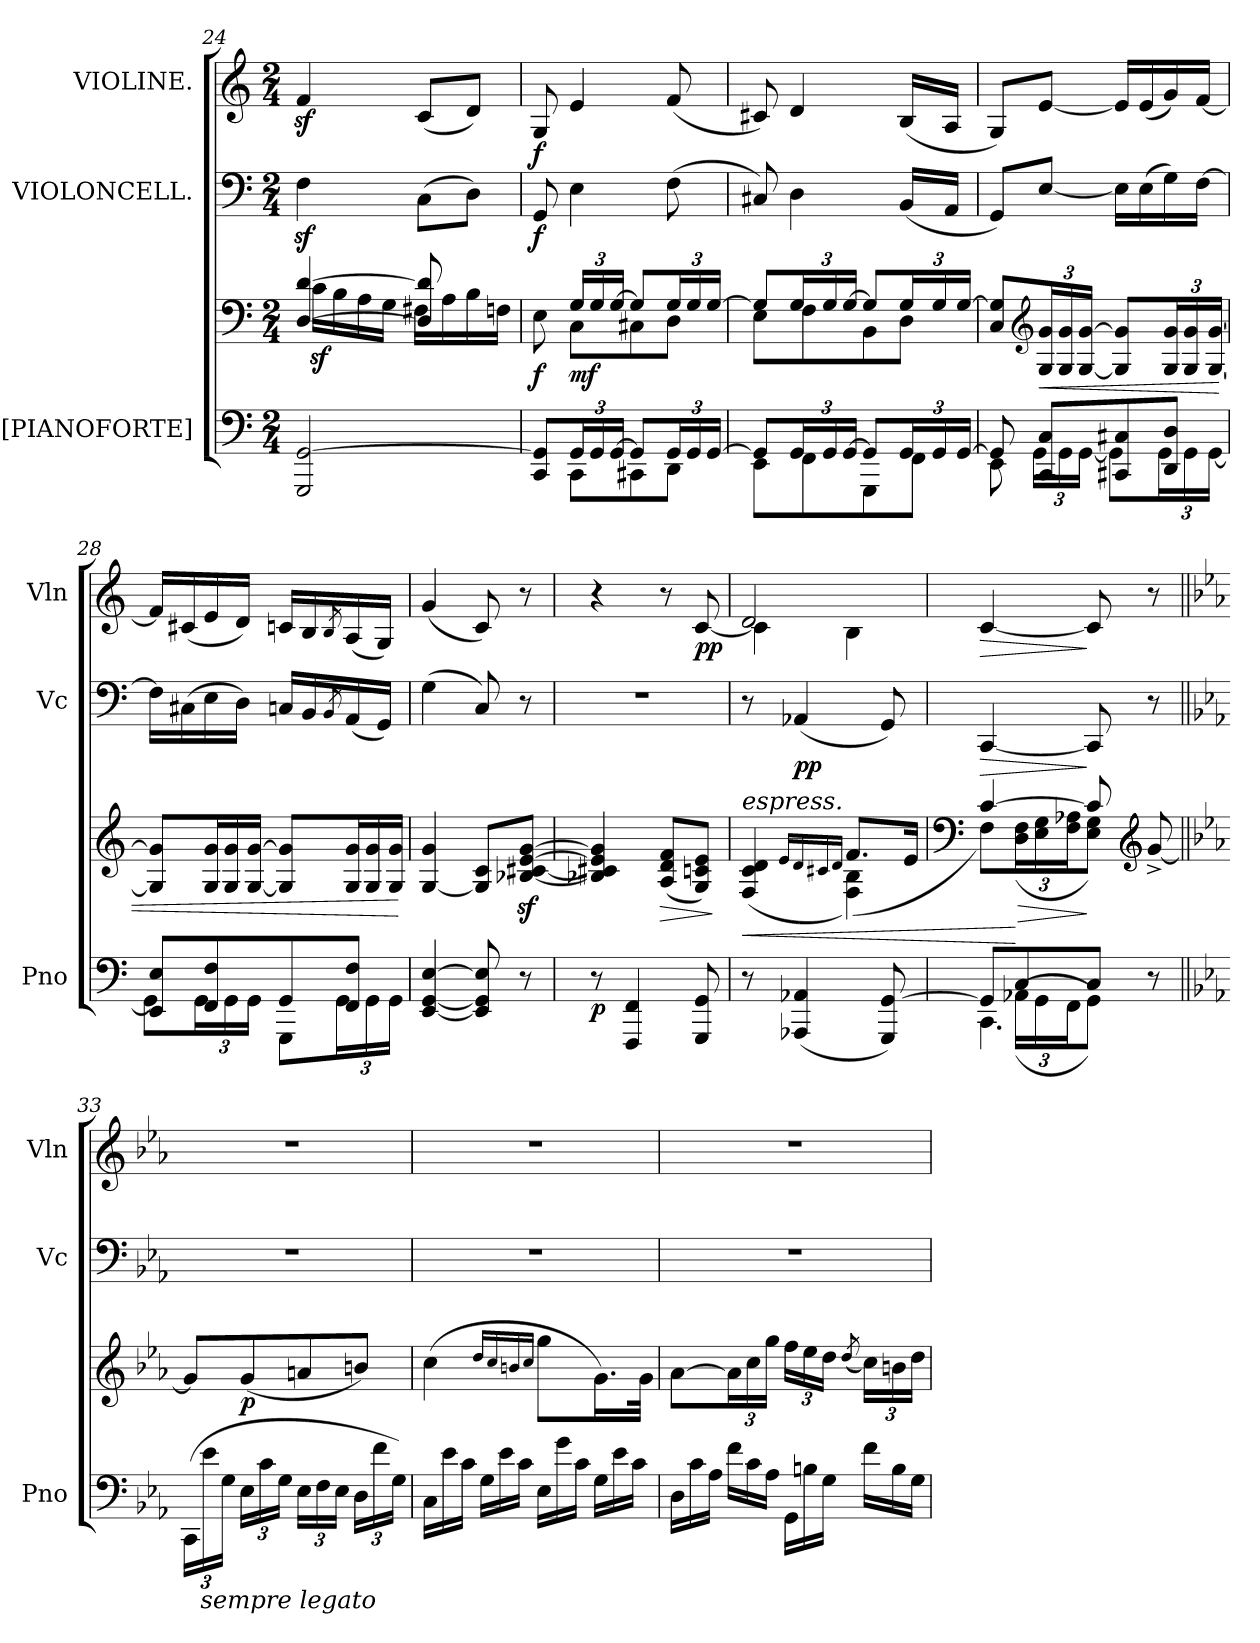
**kern	**kern	**dynam	**kern	**dynam	**kern	**dynam
*part3	*part3	*part3	*part2	*part2	*part1	*part1
*staff4	*staff3	*staff3/4	*staff2	*staff2	*staff1	*staff1
*I"[PIANOFORTE]	*	*	*I"VIOLONCELL.	*	*I"VIOLINE.	*
*I'Pno	*	*	*I'Vc	*	*I'Vln	*
*clefF4	*clefF4	*	*clefF4	*	*clefG2	*
*k[]	*k[]	*	*k[]	*	*k[]	*
*C:	*C:	*	*C:	*	*C:	*
*M2/4	*M2/4	*	*M2/4	*	*M2/4	*
=24	=24	=24	=24	=24	=24	=24
*	*^	*	*	*	*	*
2GGG/ [2GG/	[4D/ [4d/	16cz<\LL	.	4Fz\	.	4fz</	.
.	.	16B\	.	.	.	.	.
.	.	16A\	.	.	.	.	.
.	.	16G\JJ	.	.	.	.	.
.	8D]/ 8d]/	16F#X\LL	.	(8C\L	.	(8c/L	.
.	.	16A\	.	.	.	.	.
.	8ryy	16B\	.	8D\J)	.	8d/J)	.
.	.	16Fn\JJ	.	.	.	.	.
=25	=25	=25	=25	=25	=25	=25	=25
*^	*	*	*	*	*	*	*
8CC/ 8GG]/L	8ryy	8E\	8ryy	f	8GG/	f	8G/	f
24GG/L	8CC\L	24G/LL	8C\L	mf	4E\	.	4e/	.
24GG/	.	24G/	.	.	.	.	.	.
[24GG/JJ	.	[24G/JJ	.	.	.	.	.	.
8GG/L]	8CC#X\	8G/L]	8C#X\	.	.	.	.	.
24GG/L	8DD\J	24G/L	8D\J	.	(8F\	.	(8f/	.
24GG/	.	24G/	.	.	.	.	.	.
[24GG/JJ	.	[24G/JJ	.	.	.	.	.	.
=26	=26	=26	=26	=26	=26	=26	=26	=26
8GG/L]	8EE\L	8G/L]	8E\L	.	8C#X/)	.	8c#X/)	.
24GG/L	8FF\	24G/L	8F\	.	4D\	.	4d/	.
24GG/	.	24G/	.	.	.	.	.	.
[24GG/JJ	.	[24G/JJ	.	.	.	.	.	.
8GG/L]	8GGG\	8G/L]	8BB\	.	.	.	.	.
24GG/L	8FF\J	24G/L	8D\J	.	(16BB/LL	.	(16B/LL	.
24GG/	.	24G/	.	.	.	.	.	.
.	.	.	.	.	16AA/JJ	.	16A/JJ	.
[24GG/JJ	.	[24G/JJ	.	.	.	.	.	.
*	*	*v	*v	*	*	*	*	*
=27	=27	=27	=27	=27	=27	=27	=27
8GG/]	8EE\	8C/ 8G]/L	.	8GG/L)	.	8G/L)	.
*	*	*clefG2	*	*	*	*	*
!	!	!	!LO:HP:b	!	!	!	!
8CC/ 8C/L	24GG\LL	24G/ 24g/L	<	[8E/J	.	[8e/J	.
.	24GG\	24G/ 24g/	.	.	.	.	.
.	[24GG\JJ	[24G/ [24g/JJ	.	.	.	.	.
8CC#X/ 8C#X/	8GG\L]	8G]/ 8g]/L	.	16E\LL]	.	16e/LL]	.
.	.	.	.	(16E\	.	(16e/	.
8DD/ 8D/J	24GG\L	24G/ 24g/L	.	16G\)	.	16g/)	.
.	24GG\	24G/ 24g/	.	.	.	.	.
.	.	.	.	[16F\JJ	.	[16f/JJ	.
.	[24GG\JJ	[24G/ [24g/JJ	.	.	.	.	.
=28	=28	=28	=28	=28	=28	=28	=28
8EE/ 8E/L	8GG\L]	8G]/ 8g]/L	.	16F\LL]	.	16f/LL]	.
.	.	.	.	(16C#X\	.	(16c#X/	.
*	*	*Xtuplet	*	*	*	*	*
8FF/ 8F/	24GG\L	24G/ 24g/L	.	16E\	.	16e/	.
.	24GG\	24G/ 24g/	.	.	.	.	.
.	.	.	.	16D\JJ)	.	16d/JJ)	.
.	24GG\JJ	[24G/ [24g/JJ	.	.	.	.	.
8GG/	8GGG\L	8G]/ 8g]/L	.	16Cn/LL	.	16cn/LL	.
.	.	.	.	16BB/	.	16B/	.
.	.	.	.	8qBB/	.	8qB/	.
8FF/ 8F/J	24GG\L	24G/ 24g/L	.	(16AA/	.	(16A/	.
.	24GG\	24G/ 24g/	.	.	.	.	.
.	.	.	.	16GG/JJ)	.	16G/JJ)	.
.	24GG\JJ	24G/ 24g/JJ	.	.	.	.	.
*v	*v	*	*	*	*	*	*
.	.	[	.	.	.	.
=29	=29	=29	=29	=29	=29	=29
[4EE/ [4GG/ [4E/	[4G/ 4g/	.	(4G\	.	(4g/	.
8EE]/ 8GG]/ 8E]/	8G]/ 8c/L	.	8C/)	.	8c/)	.
8r	[8B-Xz/ [8c#Xz/ [8ez/ [8gz/J	.	8r	.	8r	.
=30	=30	=30	=30	=30	=30	=30
!	!	!LO:DY:b=2	!	!	!	!
8r	4B-X]/ 4c#X]/ 4e]/ 4g]/	p	2r	.	4r	.
4FFF/ 4FF/	.	.	.	.	.	.
!	!	!LO:HP:b	!	!	!	!
.	(8A/ 8d/ 8f/L	>	.	.	8r	.
8GGG/ 8GG/	8G/ 8cn/ 8e/J)	.	.	.	[8c/	pp
.	.	]	.	.	.	.
=31	=31	=31	=31	=31	=31	=31
*	*^	*	*	*	*	*
!	!LO:TX:a:i:t=espress.	!	!	!	!	!	!
!	!	!	!LO:HP:b	!	!	!	!
*	*	*	*	*	*	*^	*
8r	(<4F/ 4c/ 4d/	4ryy	<	8r	.	2d/	4c\]	.
(4AAA-X/ 4AA-X/	.	.	.	(4AA-X/	pp	.	.	.
.	16qqe/LL	.	.	.	.	.	.	.
.	16qqd/	.	.	.	.	.	.	.
.	16qqc#X/	.	.	.	.	.	.	.
.	16qqd/JJ	.	.	.	.	.	.	.
.	8.f/L	(4F\ 4B\)	.	.	.	.	4B\	.
8GGG/ [8GG/)	.	.	.	8GG/)	.	.	.	.
.	16e/Jk	.	.	.	.	.	.	.
*	*	*	*	*	*	*v	*v	*
=32	=32	=32	=32	=32	=32	=32	=32
*	*clefF4	*	*	*	*	*	*
*^	*	*	*	*	*	*	*
*	*^	*	*	*	*	*	*	*
!	!	!	!	!	!	!	!LO:HP:b	!	!LO:HP:b
8GG/L]	4.CC\	8ryy	[4c/	8F\L)	.	[4CC/	>	[4c/	>
*	*	*	*	*tuplet	*	*	*	*	*
!	!	!	!	!	!LO:HP:n=1:b	!	!	!	!
8C/	.	(<(>24AA-X\LL	.	(24D\ 24F\L	[ >	.	.	.	.
.	.	24GG\	.	24E\ 24G\	.	.	.	.	.
.	.	24FF\J	.	24F\ 24A-X\J	.	.	.	.	.
8C/J	.	8GG\J))	8c/]	8E\ 8G\J)	]	8CC/]	]	8c/]	]
*	*	*	*clefG2	*	*	*	*	*	*
8r	8ryy	8ryy	[8g^/	8ryy	.	8r	.	8r	.
*v	*v	*v	*	*	*	*	*	*	*
*	*v	*v	*	*	*	*	*
=33||	=33||	=33||	=33||	=33||	=33||	=33||
*k[b-e-a-]	*k[b-e-a-]	*	*k[b-e-a-]	*	*k[b-e-a-]	*
*^	*^	*	*	*	*	*
*	*^	*	*	*	*	*	*	*
!LO:TX:a:color=crimson:t=⚠	!	!	!	!	!	!	!	!	!
*v	*v	*v	*	*	*	*	*	*	*
*	*v	*v	*	*	*	*	*
(24CC/LL	8g/L]	.	2r	.	2r	.
!LO:TX:b:i:t=sempre legato	!	!	!	!	!	!
24e-\	.	.	.	.	.	.
24G\JJ	.	.	.	.	.	.
24E-\LL	(8g/	p	.	.	.	.
24c\	.	.	.	.	.	.
24G\JJ	.	.	.	.	.	.
24E-\LL	8an/	.	.	.	.	.
24F\	.	.	.	.	.	.
24E-\JJ	.	.	.	.	.	.
24D\LL	8bn/J)	.	.	.	.	.
24f\	.	.	.	.	.	.
24G\JJ)	.	.	.	.	.	.
=34	=34	=34	=34	=34	=34	=34
*Xtuplet	*	*	*	*	*	*
24C\LL	(4cc\	.	2r	.	2r	.
24e-\	.	.	.	.	.	.
24c\JJ	.	.	.	.	.	.
24G\LL	.	.	.	.	.	.
24e-\	.	.	.	.	.	.
24c\JJ	.	.	.	.	.	.
.	16qqdd/LL	.	.	.	.	.
.	16qqcc/	.	.	.	.	.
.	16qqbn/	.	.	.	.	.
.	16qqcc/JJ	.	.	.	.	.
24E-\LL	8gg\L	.	.	.	.	.
24g\	.	.	.	.	.	.
24c\JJ	.	.	.	.	.	.
24G\LL	16.g\L)	.	.	.	.	.
24e-\	.	.	.	.	.	.
24c\JJ	.	.	.	.	.	.
.	32g\JJk	.	.	.	.	.
=35	=35	=35	=35	=35	=35	=35
24D\LL	[8a-\L	.	2r	.	2r	.
24c\	.	.	.	.	.	.
24A-\JJ	.	.	.	.	.	.
24f\LL	24a-\L]	.	.	.	.	.
24c\	24cc\	.	.	.	.	.
24A-\JJ	24gg\JJ	.	.	.	.	.
24GG\LL	24ff\LL	.	.	.	.	.
24Bn\	24ee-\	.	.	.	.	.
24G\JJ	24dd\JJ	.	.	.	.	.
.	(<8qdd/	.	.	.	.	.
24f\LL	24cc\LL)	.	.	.	.	.
24B\	24bn\	.	.	.	.	.
24G\JJ	24dd\JJ	.	.	.	.	.
=	=	=	=	=	=	=
*-	*-	*-	*-	*-	*-	*-
